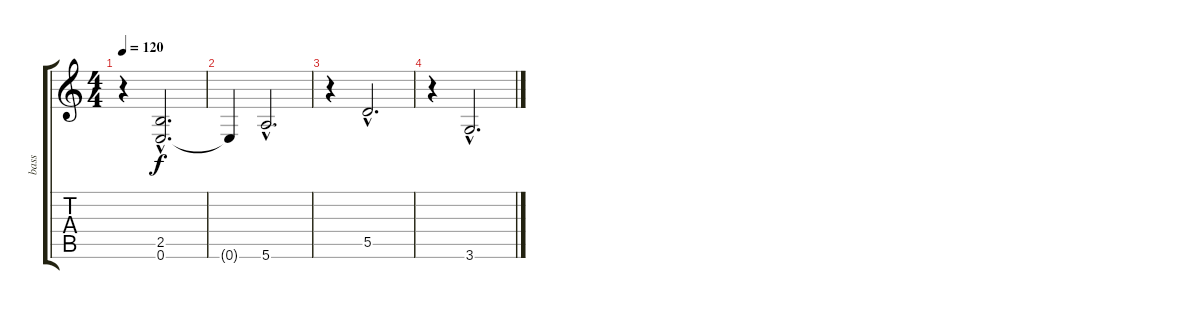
\track ("bass" "bass") {instrument acousticbass}
\staff {score tabs}
\tuning (E4 B3 G3 D3 A2 E2) {hide}
\ts (4 4)
\tempo 120
\clef g2
\ks c
r.4{dy f} (2.5{hac} 0.6{hac}).2{d} |
0.6{t}.4 5.6{hac}.2{d} |
r.4 5.5{hac}.2{d} |
r.4 3.6{hac}.2{d}
